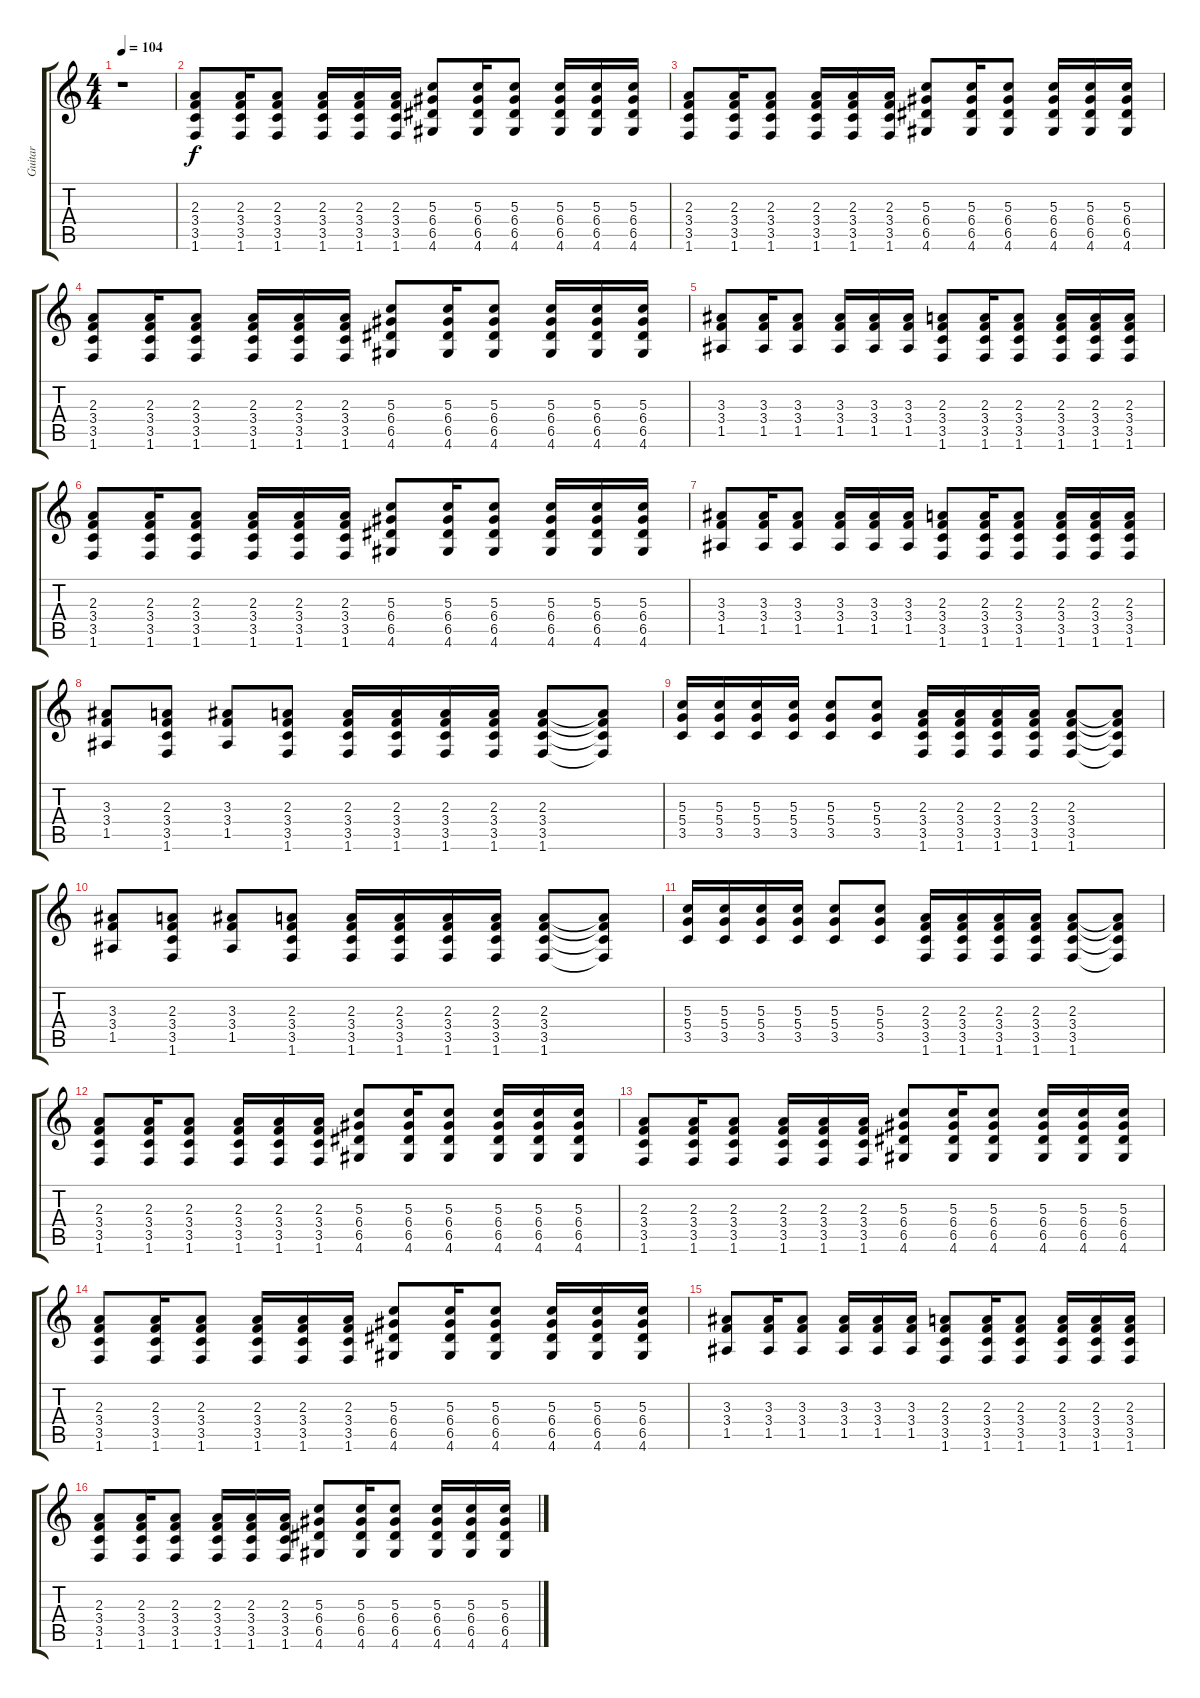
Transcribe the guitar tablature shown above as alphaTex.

\track ("Guitar" "Guitar") {instrument overdrivenguitar}
\staff {score tabs}
\tuning (E4 B3 G3 D3 A2 E2) {hide}
\ts (4 4)
\tempo 104
\clef g2
\ks c
r.1{dy f instrument overdrivenguitar} |
(2.3 3.4 3.5 1.6).8 (2.3 3.4 3.5 1.6).16 (2.3 3.4 3.5 1.6).8 (2.3 3.4 3.5 1.6).16 (2.3 3.4 3.5 1.6).16 (2.3 3.4 3.5 1.6).16 (5.3 6.4 6.5 4.6).8 (5.3 6.4 6.5 4.6).16 (5.3 6.4 6.5 4.6).8 (5.3 6.4 6.5 4.6).16 (5.3 6.4 6.5 4.6).16 (5.3 6.4 6.5 4.6).16 |
(2.3 3.4 3.5 1.6).8 (2.3 3.4 3.5 1.6).16 (2.3 3.4 3.5 1.6).8 (2.3 3.4 3.5 1.6).16 (2.3 3.4 3.5 1.6).16 (2.3 3.4 3.5 1.6).16 (5.3 6.4 6.5 4.6).8 (5.3 6.4 6.5 4.6).16 (5.3 6.4 6.5 4.6).8 (5.3 6.4 6.5 4.6).16 (5.3 6.4 6.5 4.6).16 (5.3 6.4 6.5 4.6).16 |
(2.3 3.4 3.5 1.6).8 (2.3 3.4 3.5 1.6).16 (2.3 3.4 3.5 1.6).8 (2.3 3.4 3.5 1.6).16 (2.3 3.4 3.5 1.6).16 (2.3 3.4 3.5 1.6).16 (5.3 6.4 6.5 4.6).8 (5.3 6.4 6.5 4.6).16 (5.3 6.4 6.5 4.6).8 (5.3 6.4 6.5 4.6).16 (5.3 6.4 6.5 4.6).16 (5.3 6.4 6.5 4.6).16 |
(3.3 3.4 1.5).8 (3.3 3.4 1.5).16 (3.3 3.4 1.5).8 (3.3 3.4 1.5).16 (3.3 3.4 1.5).16 (3.3 3.4 1.5).16 (2.3 3.4 3.5 1.6).8 (2.3 3.4 3.5 1.6).16 (2.3 3.4 3.5 1.6).8 (2.3 3.4 3.5 1.6).16 (2.3 3.4 3.5 1.6).16 (2.3 3.4 3.5 1.6).16 |
(2.3 3.4 3.5 1.6).8 (2.3 3.4 3.5 1.6).16 (2.3 3.4 3.5 1.6).8 (2.3 3.4 3.5 1.6).16 (2.3 3.4 3.5 1.6).16 (2.3 3.4 3.5 1.6).16 (5.3 6.4 6.5 4.6).8 (5.3 6.4 6.5 4.6).16 (5.3 6.4 6.5 4.6).8 (5.3 6.4 6.5 4.6).16 (5.3 6.4 6.5 4.6).16 (5.3 6.4 6.5 4.6).16 |
(3.3 3.4 1.5).8 (3.3 3.4 1.5).16 (3.3 3.4 1.5).8 (3.3 3.4 1.5).16 (3.3 3.4 1.5).16 (3.3 3.4 1.5).16 (2.3 3.4 3.5 1.6).8 (2.3 3.4 3.5 1.6).16 (2.3 3.4 3.5 1.6).8 (2.3 3.4 3.5 1.6).16 (2.3 3.4 3.5 1.6).16 (2.3 3.4 3.5 1.6).16 |
(3.3 3.4 1.5).8 (2.3 3.4 3.5 1.6).8 (3.3 3.4 1.5).8 (2.3 3.4 3.5 1.6).8 (2.3 3.4 3.5 1.6).16 (2.3 3.4 3.5 1.6).16 (2.3 3.4 3.5 1.6).16 (2.3 3.4 3.5 1.6).16 (2.3 3.4 3.5 1.6).8 (2.3{t} 3.4{t} 3.5{t} 1.6{t}).8 |
(5.3 5.4 3.5).16 (5.3 5.4 3.5).16 (5.3 5.4 3.5).16 (5.3 5.4 3.5).16 (5.3 5.4 3.5).8 (5.3 5.4 3.5).8 (2.3 3.4 3.5 1.6).16 (2.3 3.4 3.5 1.6).16 (2.3 3.4 3.5 1.6).16 (2.3 3.4 3.5 1.6).16 (2.3 3.4 3.5 1.6).8 (2.3{t} 3.4{t} 3.5{t} 1.6{t}).8 |
(3.3 3.4 1.5).8 (2.3 3.4 3.5 1.6).8 (3.3 3.4 1.5).8 (2.3 3.4 3.5 1.6).8 (2.3 3.4 3.5 1.6).16 (2.3 3.4 3.5 1.6).16 (2.3 3.4 3.5 1.6).16 (2.3 3.4 3.5 1.6).16 (2.3 3.4 3.5 1.6).8 (2.3{t} 3.4{t} 3.5{t} 1.6{t}).8 |
(5.3 5.4 3.5).16 (5.3 5.4 3.5).16 (5.3 5.4 3.5).16 (5.3 5.4 3.5).16 (5.3 5.4 3.5).8 (5.3 5.4 3.5).8 (2.3 3.4 3.5 1.6).16 (2.3 3.4 3.5 1.6).16 (2.3 3.4 3.5 1.6).16 (2.3 3.4 3.5 1.6).16 (2.3 3.4 3.5 1.6).8 (2.3{t} 3.4{t} 3.5{t} 1.6{t}).8 |
(2.3 3.4 3.5 1.6).8 (2.3 3.4 3.5 1.6).16 (2.3 3.4 3.5 1.6).8 (2.3 3.4 3.5 1.6).16 (2.3 3.4 3.5 1.6).16 (2.3 3.4 3.5 1.6).16 (5.3 6.4 6.5 4.6).8 (5.3 6.4 6.5 4.6).16 (5.3 6.4 6.5 4.6).8 (5.3 6.4 6.5 4.6).16 (5.3 6.4 6.5 4.6).16 (5.3 6.4 6.5 4.6).16 |
(2.3 3.4 3.5 1.6).8 (2.3 3.4 3.5 1.6).16 (2.3 3.4 3.5 1.6).8 (2.3 3.4 3.5 1.6).16 (2.3 3.4 3.5 1.6).16 (2.3 3.4 3.5 1.6).16 (5.3 6.4 6.5 4.6).8 (5.3 6.4 6.5 4.6).16 (5.3 6.4 6.5 4.6).8 (5.3 6.4 6.5 4.6).16 (5.3 6.4 6.5 4.6).16 (5.3 6.4 6.5 4.6).16 |
(2.3 3.4 3.5 1.6).8 (2.3 3.4 3.5 1.6).16 (2.3 3.4 3.5 1.6).8 (2.3 3.4 3.5 1.6).16 (2.3 3.4 3.5 1.6).16 (2.3 3.4 3.5 1.6).16 (5.3 6.4 6.5 4.6).8 (5.3 6.4 6.5 4.6).16 (5.3 6.4 6.5 4.6).8 (5.3 6.4 6.5 4.6).16 (5.3 6.4 6.5 4.6).16 (5.3 6.4 6.5 4.6).16 |
(3.3 3.4 1.5).8 (3.3 3.4 1.5).16 (3.3 3.4 1.5).8 (3.3 3.4 1.5).16 (3.3 3.4 1.5).16 (3.3 3.4 1.5).16 (2.3 3.4 3.5 1.6).8 (2.3 3.4 3.5 1.6).16 (2.3 3.4 3.5 1.6).8 (2.3 3.4 3.5 1.6).16 (2.3 3.4 3.5 1.6).16 (2.3 3.4 3.5 1.6).16 |
(2.3 3.4 3.5 1.6).8 (2.3 3.4 3.5 1.6).16 (2.3 3.4 3.5 1.6).8 (2.3 3.4 3.5 1.6).16 (2.3 3.4 3.5 1.6).16 (2.3 3.4 3.5 1.6).16 (5.3 6.4 6.5 4.6).8 (5.3 6.4 6.5 4.6).16 (5.3 6.4 6.5 4.6).8 (5.3 6.4 6.5 4.6).16 (5.3 6.4 6.5 4.6).16 (5.3 6.4 6.5 4.6).16
